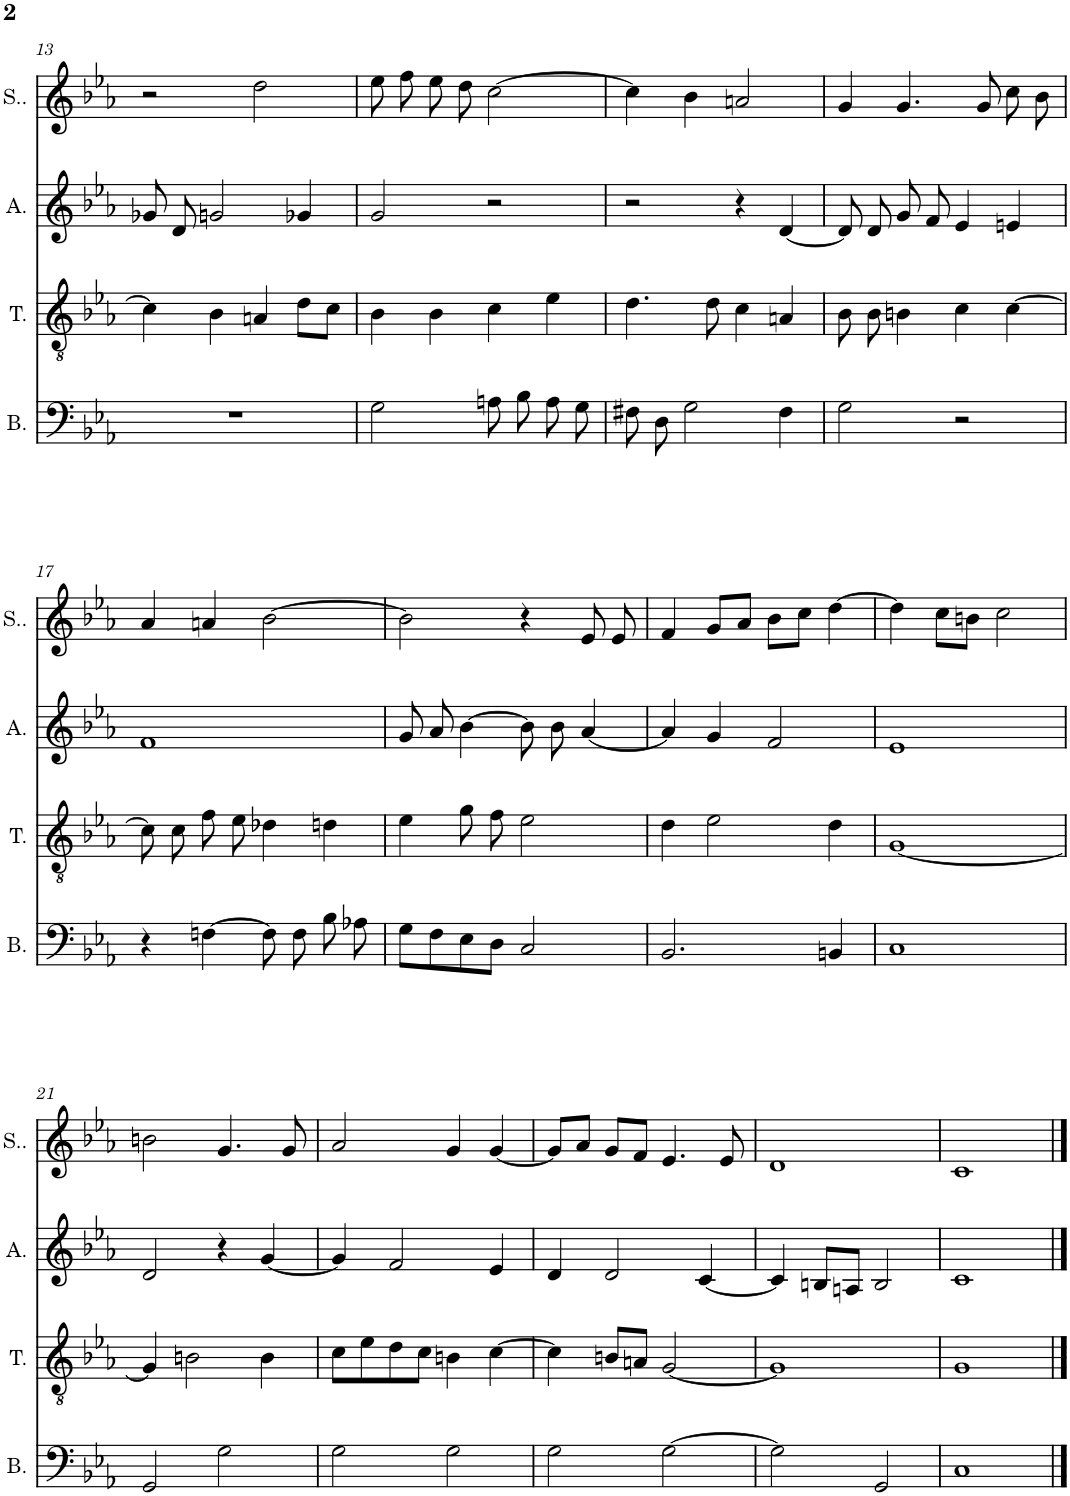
**kern	**kern	**kern	**kern
*part4	*part3	*part2	*part1
*staff4	*staff3	*staff2	*staff1
*I"Bass	*I"Tenor	*I"Alto	*I"Soprano
*I'B.	*I'T.	*I'A.	*I'S..
!!LO:PB:g=z
*clefF4	*clefGv2	*clefG2	*clefG2
*k[b-e-a-]	*k[b-e-a-]	*k[b-e-a-]	*k[b-e-a-]
*M4/4	*M4/4	*M4/4	*M4/4
=13	=13	=13	=13
1r	4c\]	8g-X/	2r
.	.	8d/	.
.	4B-\	2gn/	.
.	4An/	.	2dd\
.	8d\L	4g-X/	.
.	8c\J	.	.
=14	=14	=14	=14
2G\	4B-\	2g/	8ee-\
.	.	.	8ff\
.	4B-\	.	8ee-\
.	.	.	8dd\
8An\	4c\	2r	[2cc\
8B-\	.	.	.
8A\	4e-\	.	.
8G\	.	.	.
=15	=15	=15	=15
8F#X\	4.d\	2r	4cc\]
8D\	.	.	.
2G\	.	.	4b-\
.	8d\	.	.
.	4c\	4r	2an/
4F#\	4An/	[4d/	.
=16	=16	=16	=16
2G\	8B-\	8d/]	4g/
.	8B-\	8d/	.
.	4Bn\	8g/	4.g/
.	.	8f/	.
2r	4c\	4e-/	.
.	.	.	8g/
.	[4c\	4en/	8cc\
.	.	.	8b-\
!!LO:LB:g=z
=17	=17	=17	=17
4r	8c\]	1f	4a-/
.	8c\	.	.
[4Fn\	8f\	.	4an/
.	8e-\	.	.
8F\]	4d-X\	.	[2b-\
8F\	.	.	.
8B-\	4dn\	.	.
8A-X\	.	.	.
=18	=18	=18	=18
8G\L	4e-\	8g/	2b-\]
8F\	.	8a-/	.
8E-\	8g\	[4b-\	.
8D\J	8f\	.	.
2C/	2e-\	8b-\]	4r
.	.	8b-\	.
.	.	[4a-/	8e-/
.	.	.	8e-/
=19	=19	=19	=19
2.BB-/	4d\	4a-/]	4f/
.	2e-\	4g/	8g/L
.	.	.	8a-/J
.	.	2f/	8b-\L
.	.	.	8cc\J
4BBn/	4d\	.	[4dd\
=20	=20	=20	=20
1C	[1G	1e-	4dd\]
.	.	.	8cc\L
.	.	.	8bn\J
.	.	.	2cc\
!!LO:LB:g=z
=21	=21	=21	=21
2GG/	4G/]	2d/	2bn\
.	2Bn\	.	.
2G\	.	4r	4.g/
.	4B\	[4g/	.
.	.	.	8g/
=22	=22	=22	=22
2G\	8c\L	4g/]	2a-/
.	8e-\	.	.
.	8d\	2f/	.
.	8c\J	.	.
2G\	4Bn\	.	4g/
.	[4c\	4e-/	[4g/
=23	=23	=23	=23
2G\	4c\]	4d/	8g/L]
.	.	.	8a-/J
.	8Bn/L	2d/	8g/L
.	8An/J	.	8f/J
[2G\	[2G/	.	4.e-/
.	.	[4c/	.
.	.	.	8e-/
=24	=24	=24	=24
2G\]	1G]	4c/]	1d
.	.	8Bn/L	.
.	.	8An/J	.
2GG/	.	2B/	.
=25	=25	=25	=25
1C	1G	1c	1c
==	==	==	==
*-	*-	*-	*-
